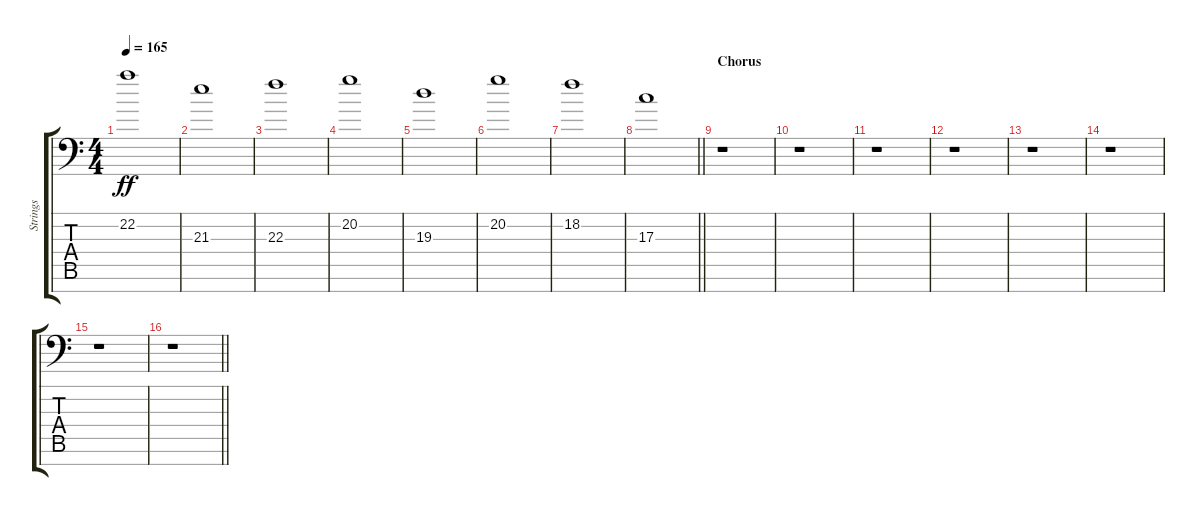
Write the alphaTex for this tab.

\track ("Strings" "Strings") {instrument lead2sawtooth}
\staff {score tabs}
\tuning (C8 B3 G3 D3 A2 E2 C-1) {hide}
\ts (4 4)
\tempo 165
\clef f4
\ks c
22.2.1{dy ff} |
21.3.1 |
22.3.1 |
20.2.1 |
19.3.1 |
20.2.1 |
18.2.1 |
\barLineRight lightlight
17.3.1 |
\section ("" "Chorus")
r.1 |
r.1 |
r.1 |
r.1 |
r.1 |
r.1 |
r.1 |
\barLineRight lightlight
r.1
